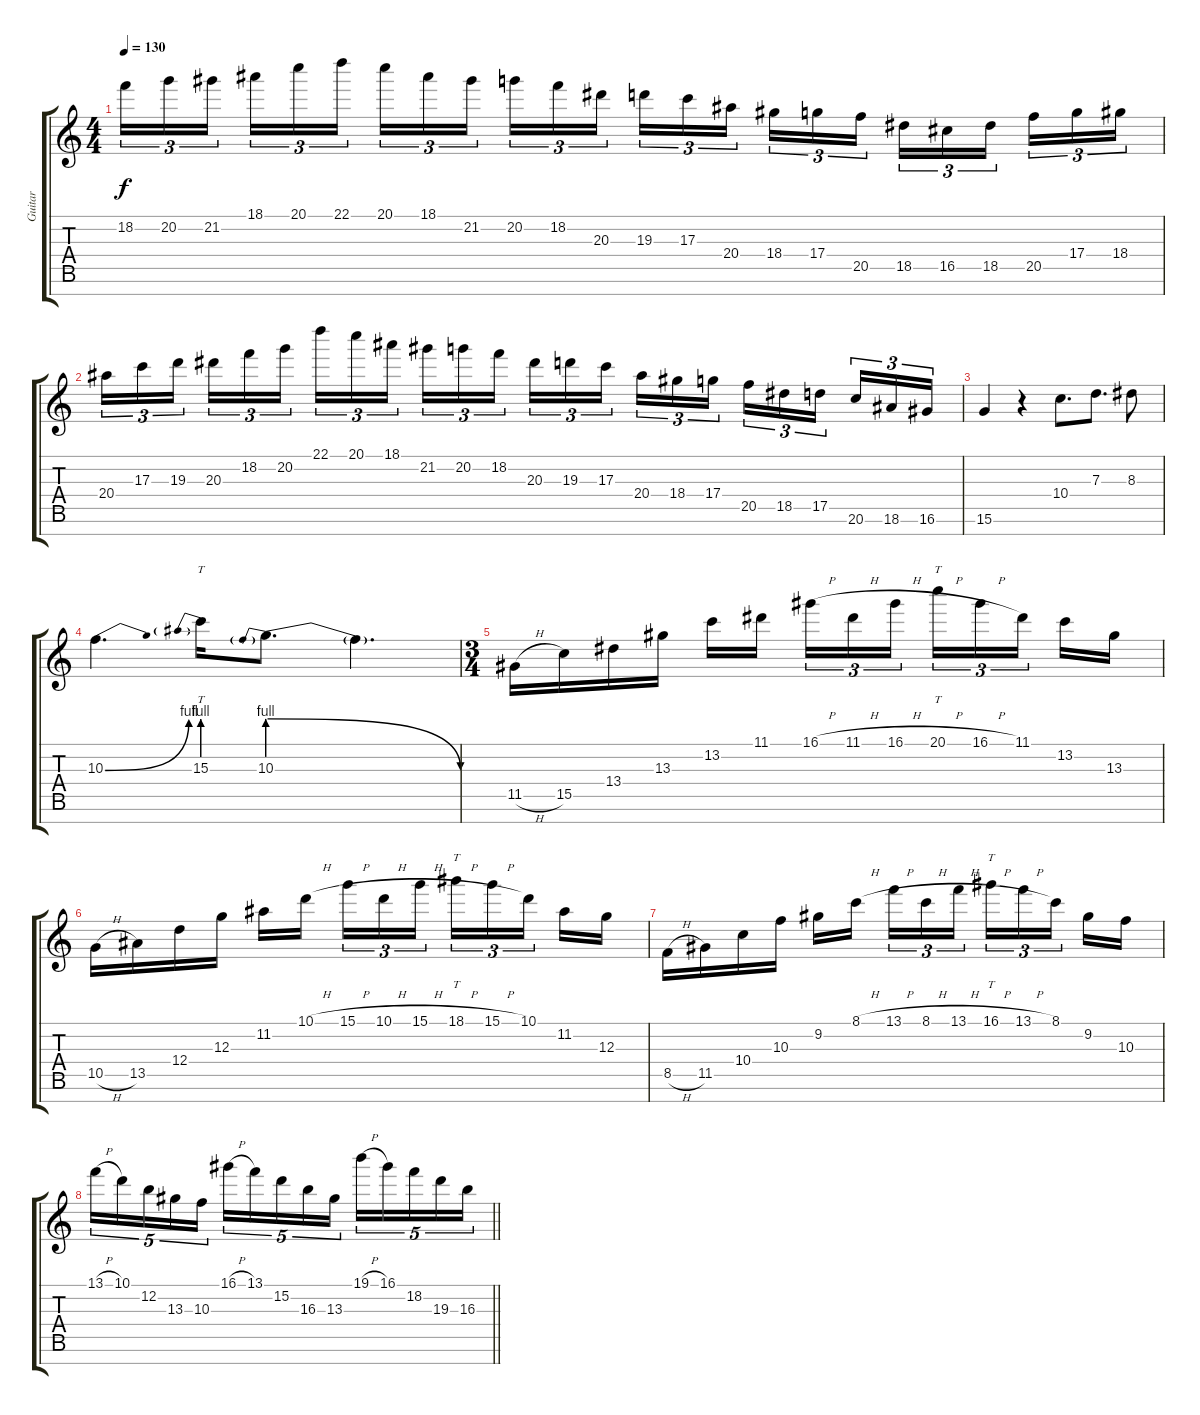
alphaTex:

\track ("Guitar" "Guitar") {instrument distortionguitar}
\staff {score tabs}
\tuning (E4 B3 G3 D3 A2 E2 B1) {hide}
\ts (4 4)
\tempo 130
\clef g2
\ks c
18.2.16{tu (3 2) dy f} 20.2.16{tu (3 2)} 21.2.16{tu (3 2) beam splitsecondary} 18.1.16{tu (3 2)} 20.1.16{tu (3 2)} 22.1.16{tu (3 2)} 20.1.16{tu (3 2)} 18.1.16{tu (3 2)} 21.2.16{tu (3 2) beam splitsecondary} 20.2.16{tu (3 2)} 18.2.16{tu (3 2)} 20.3.16{tu (3 2)} 19.3.16{tu (3 2)} 17.3.16{tu (3 2)} 20.4.16{tu (3 2) beam splitsecondary} 18.4.16{tu (3 2)} 17.4.16{tu (3 2)} 20.5.16{tu (3 2)} 18.5.16{tu (3 2)} 16.5.16{tu (3 2)} 18.5.16{tu (3 2) beam splitsecondary} 20.5.16{tu (3 2)} 17.4.16{tu (3 2)} 18.4.16{tu (3 2)} |
20.4.16{tu (3 2)} 17.3.16{tu (3 2)} 19.3.16{tu (3 2) beam splitsecondary} 20.3.16{tu (3 2)} 18.2.16{tu (3 2)} 20.2.16{tu (3 2)} 22.1.16{tu (3 2)} 20.1.16{tu (3 2)} 18.1.16{tu (3 2) beam splitsecondary} 21.2.16{tu (3 2)} 20.2.16{tu (3 2)} 18.2.16{tu (3 2)} 20.3.16{tu (3 2)} 19.3.16{tu (3 2)} 17.3.16{tu (3 2) beam splitsecondary} 20.4.16{tu (3 2)} 18.4.16{tu (3 2)} 17.4.16{tu (3 2)} 20.5.16{tu (3 2)} 18.5.16{tu (3 2)} 17.5.16{tu (3 2) beam splitsecondary} 20.6.16{tu (3 2)} 18.6.16{tu (3 2)} 16.6.16{tu (3 2)} |
15.6.4 r.4 10.4.8{d} 7.3.8{d} 8.3.8 |
10.3{be (bend 0 0 60 4)}.4{d} 15.3{be (prebend 0 4 60 4)}.16{tt} 10.3{be (prebendrelease 0 4 60 0)}.8{d} 10.3{t}.4{d} |
\ts (3 4)
11.5{h}.16 15.5.16 13.4.16 13.3.16 13.2.16 11.1.16{beam splitsecondary} 16.1{h}.16{tu (3 2)} 11.1{h}.16{tu (3 2)} 16.1{h}.16{tu (3 2)} 20.1{h}.16{tt tu (3 2)} 16.1{h}.16{tu (3 2)} 11.1.16{tu (3 2) beam splitsecondary} 13.2.16 13.3.16 |
10.5{h}.16 13.5.16 12.4.16 12.3.16 11.2.16 10.1{h}.16{beam splitsecondary} 15.1{h}.16{tu (3 2)} 10.1{h}.16{tu (3 2)} 15.1{h}.16{tu (3 2)} 18.1{h}.16{tt tu (3 2)} 15.1{h}.16{tu (3 2)} 10.1.16{tu (3 2) beam splitsecondary} 11.2.16 12.3.16 |
8.5{h}.16 11.5.16 10.4.16 10.3.16 9.2.16 8.1{h}.16{beam splitsecondary} 13.1{h}.16{tu (3 2)} 8.1{h}.16{tu (3 2)} 13.1{h}.16{tu (3 2)} 16.1{h}.16{tt tu (3 2)} 13.1{h}.16{tu (3 2)} 8.1.16{tu (3 2) beam splitsecondary} 9.2.16 10.3.16 |
\barLineRight lightlight
13.1{h}.16{tu (5 4)} 10.1.16{tu (5 4)} 12.2.16{tu (5 4)} 13.3.16{tu (5 4)} 10.3.16{tu (5 4)} 16.1{h}.16{tu (5 4)} 13.1.16{tu (5 4)} 15.2.16{tu (5 4)} 16.3.16{tu (5 4)} 13.3.16{tu (5 4)} 19.1{h}.16{tu (5 4)} 16.1.16{tu (5 4)} 18.2.16{tu (5 4)} 19.3.16{tu (5 4)} 16.3.16{tu (5 4)}
